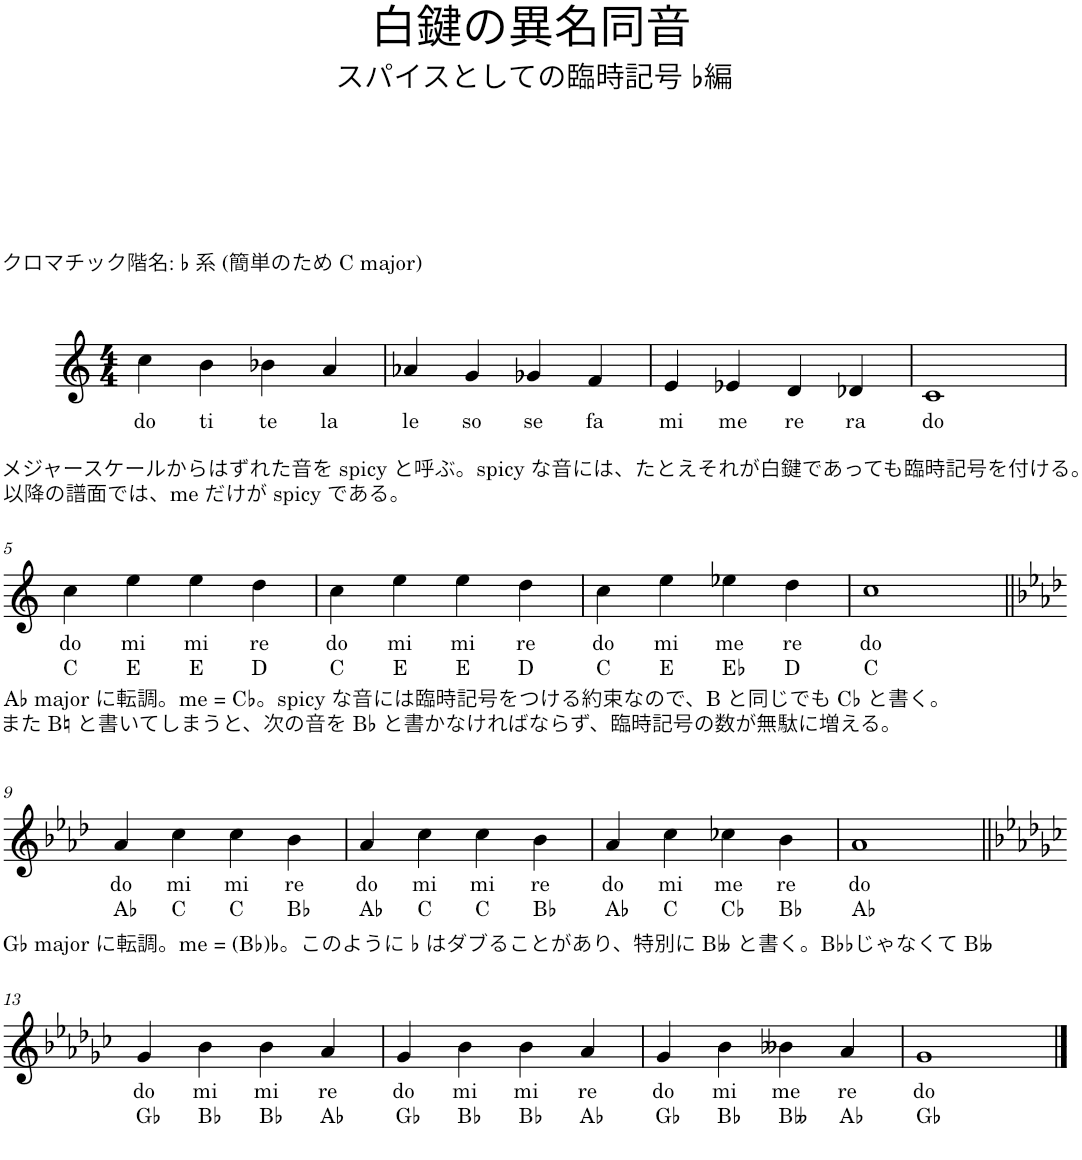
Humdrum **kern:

**kern	**text	**text
*part1	*part1	*part1
*staff1	*staff1	*staff1
*I"Piano	*	*
*I'Pno.	*	*
*clefG2	*	*
*k[]	*	*
*M4/4	*	*
=1	=1	=1
!LO:TX:a:t=クロマチック階名&colon; ♭ 系 (簡単のため C major)	!	!
!	!LO:LY:b	!
4cc\	do	.
!	!LO:LY:b	!
4b\	ti	.
!	!LO:LY:b	!
4b-X\	te	.
!	!LO:LY:b	!
4a/	la	.
=2	=2	=2
!	!LO:LY:b	!
4a-X/	le	.
!	!LO:LY:b	!
4g/	so	.
!	!LO:LY:b	!
4g-X/	se	.
!	!LO:LY:b	!
4f/	fa	.
=3	=3	=3
!	!LO:LY:b	!
4e/	mi	.
!	!LO:LY:b	!
4e-X/	me	.
!	!LO:LY:b	!
4d/	re	.
!	!LO:LY:b	!
4d-X/	ra	.
=4	=4	=4
!	!LO:LY:b	!
1c	do	.
!!LO:LB:g=z
=5	=5	=5
*k[]	*	*
!LO:TX:a:t=メジャースケールからはずれた音を spicy と呼ぶ。spicy な音には、たとえそれが白鍵であっても臨時記号を付ける。	!	!
!LO:TX:a:t=以降の譜面では、me だけが spicy である。	!	!
!	!LO:LY:b	!LO:LY:b
4cc\	do	C
!	!LO:LY:b	!LO:LY:b
4ee\	mi	E
!	!LO:LY:b	!LO:LY:b
4ee\	mi	E
!	!LO:LY:b	!LO:LY:b
4dd\	re	D
=6	=6	=6
!	!LO:LY:b	!LO:LY:b
4cc\	do	C
!	!LO:LY:b	!LO:LY:b
4ee\	mi	E
!	!LO:LY:b	!LO:LY:b
4ee\	mi	E
!	!LO:LY:b	!LO:LY:b
4dd\	re	D
=7	=7	=7
!	!LO:LY:b	!LO:LY:b
4cc\	do	C
!	!LO:LY:b	!LO:LY:b
4ee\	mi	E
!	!LO:LY:b	!LO:LY:b
4ee-X\	me	E♭
!	!LO:LY:b	!LO:LY:b
4dd\	re	D
=8	=8	=8
!	!LO:LY:b	!LO:LY:b
1cc	do	C
!!LO:LB:g=z
=9||	=9||	=9||
*k[b-e-a-d-]	*	*
!LO:TX:a:t=A♭ major に転調。me = C♭。spicy な音には臨時記号をつける約束なので、B と同じでも C♭ と書く。	!	!
!LO:TX:a:t=また B♮ と書いてしまうと、次の音を B♭ と書かなければならず、臨時記号の数が無駄に増える。	!	!
!	!LO:LY:b	!LO:LY:b
4a-/	do	A♭
!	!LO:LY:b	!LO:LY:b
4cc\	mi	C
!	!LO:LY:b	!LO:LY:b
4cc\	mi	C
!	!LO:LY:b	!LO:LY:b
4b-\	re	B♭
=10	=10	=10
!	!LO:LY:b	!LO:LY:b
4a-/	do	A♭
!	!LO:LY:b	!LO:LY:b
4cc\	mi	C
!	!LO:LY:b	!LO:LY:b
4cc\	mi	C
!	!LO:LY:b	!LO:LY:b
4b-\	re	B♭
=11	=11	=11
!	!LO:LY:b	!LO:LY:b
4a-/	do	A♭
!	!LO:LY:b	!LO:LY:b
4cc\	mi	C
!	!LO:LY:b	!LO:LY:b
4cc-X\	me	C♭
!	!LO:LY:b	!LO:LY:b
4b-\	re	B♭
=12	=12	=12
!	!LO:LY:b	!LO:LY:b
1a-	do	A♭
!!LO:LB:g=z
=13||	=13||	=13||
*k[b-e-a-d-g-c-]	*	*
!LO:TX:a:t=G♭ major に転調。me = (B♭)♭。このように ♭ はダブることがあり、特別に B𝄫 と書く。B♭♭じゃなくて B𝄫	!	!
!	!LO:LY:b	!LO:LY:b
4g-/	do	G♭
!	!LO:LY:b	!LO:LY:b
4b-\	mi	B♭
!	!LO:LY:b	!LO:LY:b
4b-\	mi	B♭
!	!LO:LY:b	!LO:LY:b
4a-/	re	A♭
=14	=14	=14
!	!LO:LY:b	!LO:LY:b
4g-/	do	G♭
!	!LO:LY:b	!LO:LY:b
4b-\	mi	B♭
!	!LO:LY:b	!LO:LY:b
4b-\	mi	B♭
!	!LO:LY:b	!LO:LY:b
4a-/	re	A♭
=15	=15	=15
!	!LO:LY:b	!LO:LY:b
4g-/	do	G♭
!	!LO:LY:b	!LO:LY:b
4b-\	mi	B♭
!	!LO:LY:b	!LO:LY:b
4b--X\	me	B𝄫
!	!LO:LY:b	!LO:LY:b
4a-/	re	A♭
=16	=16	=16
!	!LO:LY:b	!LO:LY:b
1g-	do	G♭
==	==	==
*-	*-	*-
